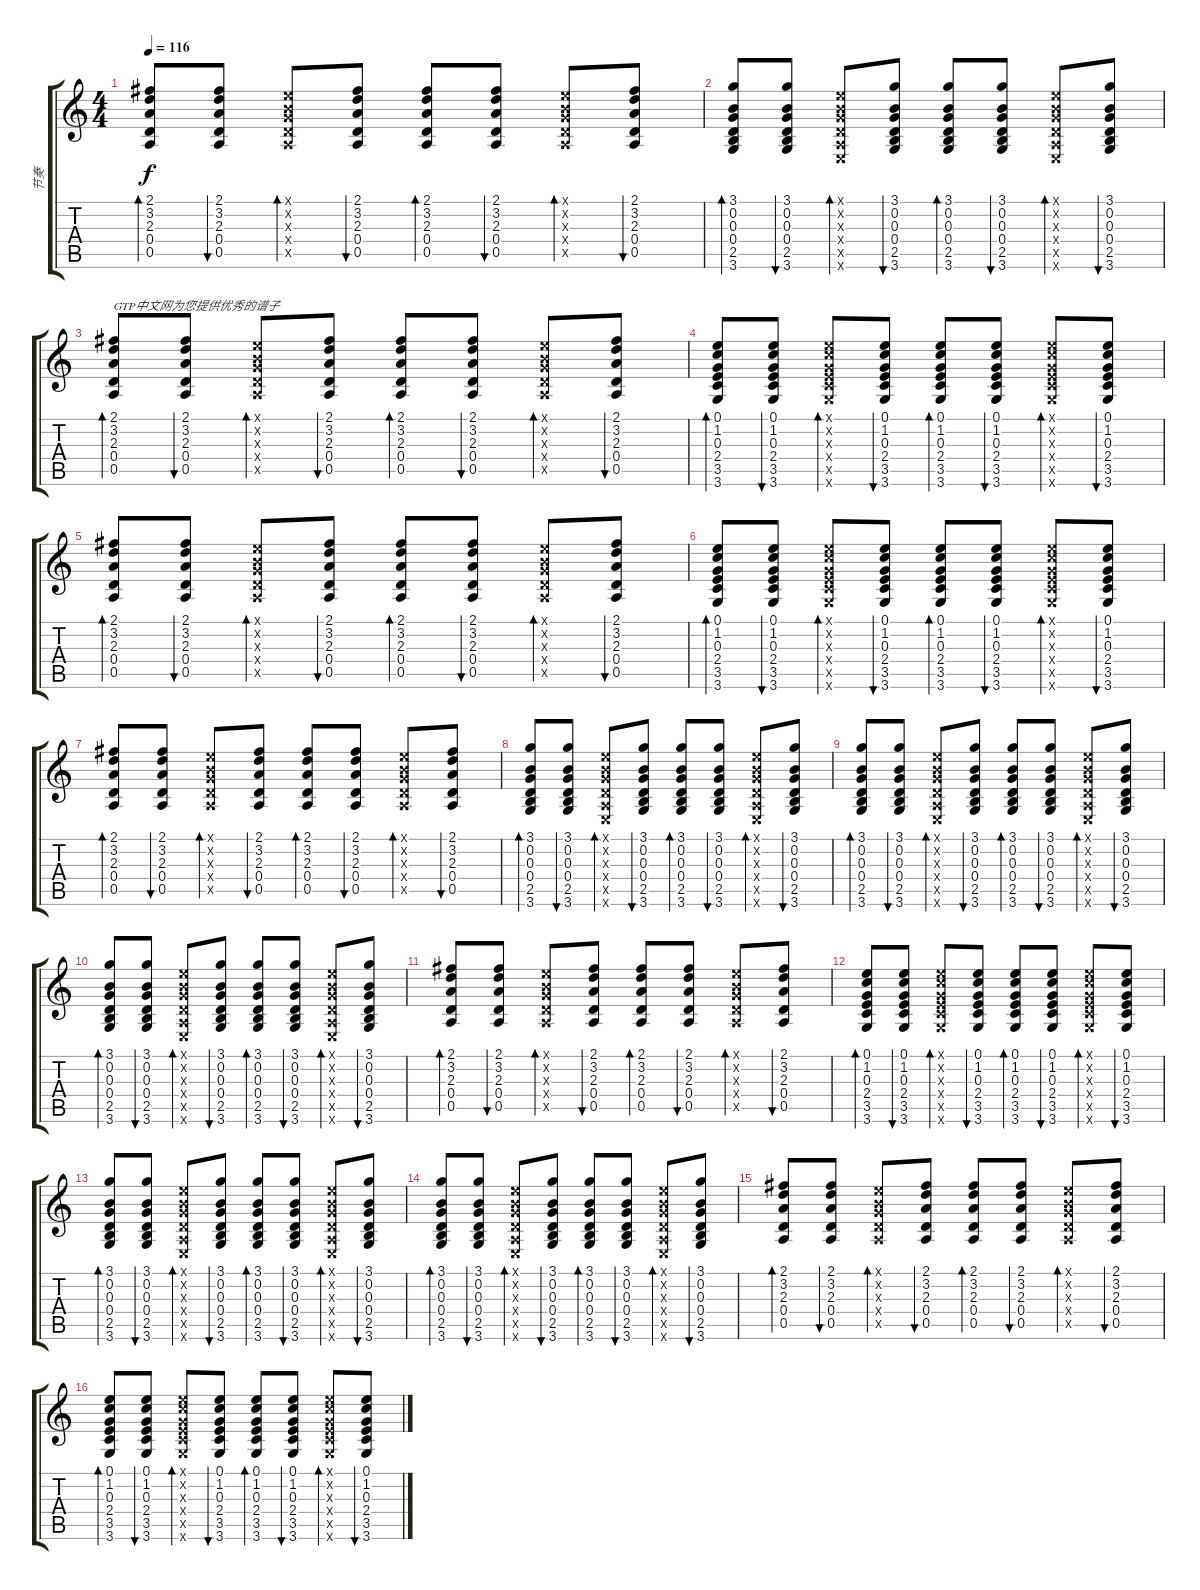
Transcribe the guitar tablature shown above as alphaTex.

\track ("节奏" "节奏") {instrument acousticguitarnylon}
\staff {score tabs}
\tuning (E4 B3 G3 D3 A2 E2) {hide}
\ts (4 4)
\tempo 116
\clef g2
\ks c
(2.1 3.2 2.3 0.4 0.5).8{bd 60 dy f} (2.1 3.2 2.3 0.4 0.5).8{bu 60} (0.1{x} 0.2{x} 0.3{x} 0.4{x} 0.5{x}).8{bd 60} (2.1 3.2 2.3 0.4 0.5).8{bu 60} (2.1 3.2 2.3 0.4 0.5).8{bd 60} (2.1 3.2 2.3 0.4 0.5).8{bu 60} (0.1{x} 0.2{x} 0.3{x} 0.4{x} 0.5{x}).8{bd 60} (2.1 3.2 2.3 0.4 0.5).8{bu 60} |
(3.1 0.2 0.3 0.4 2.5 3.6).8{bd 60} (3.1 0.2 0.3 0.4 2.5 3.6).8{bu 60} (0.1{x} 0.2{x} 0.3{x} 0.4{x} 0.5{x} 0.6{x}).8{bd 60} (3.1 0.2 0.3 0.4 2.5 3.6).8{bu 60} (3.1 0.2 0.3 0.4 2.5 3.6).8{bd 60} (3.1 0.2 0.3 0.4 2.5 3.6).8{bu 60} (0.1{x} 0.2{x} 0.3{x} 0.4{x} 0.5{x} 0.6{x}).8{bd 60} (3.1 0.2 0.3 0.4 2.5 3.6).8{bu 60} |
(2.1 3.2 2.3 0.4 0.5).8{bd 60 txt "GTP中文网为您提供优秀的谱子"} (2.1 3.2 2.3 0.4 0.5).8{bu 60} (0.1{x} 0.2{x} 0.3{x} 0.4{x} 0.5{x}).8{bd 60} (2.1 3.2 2.3 0.4 0.5).8{bu 60} (2.1 3.2 2.3 0.4 0.5).8{bd 60} (2.1 3.2 2.3 0.4 0.5).8{bu 60} (0.1{x} 0.2{x} 0.3{x} 0.4{x} 0.5{x}).8{bd 60} (2.1 3.2 2.3 0.4 0.5).8{bu 60} |
(0.1 1.2 0.3 2.4 3.5 3.6).8{bd 60} (0.1 1.2 0.3 2.4 3.5 3.6).8{bu 60} (0.1{x} 1.2{x} 0.3{x} 2.4{x} 3.5{x} 3.6{x}).8{bd 60} (0.1 1.2 0.3 2.4 3.5 3.6).8{bu 60} (0.1 1.2 0.3 2.4 3.5 3.6).8{bd 60} (0.1 1.2 0.3 2.4 3.5 3.6).8{bu 60} (0.1{x} 1.2{x} 0.3{x} 2.4{x} 3.5{x} 3.6{x}).8{bd 60} (0.1 1.2 0.3 2.4 3.5 3.6).8{bu 60} |
(2.1 3.2 2.3 0.4 0.5).8{bd 60} (2.1 3.2 2.3 0.4 0.5).8{bu 60} (0.1{x} 0.2{x} 0.3{x} 0.4{x} 0.5{x}).8{bd 60} (2.1 3.2 2.3 0.4 0.5).8{bu 60} (2.1 3.2 2.3 0.4 0.5).8{bd 60} (2.1 3.2 2.3 0.4 0.5).8{bu 60} (0.1{x} 0.2{x} 0.3{x} 0.4{x} 0.5{x}).8{bd 60} (2.1 3.2 2.3 0.4 0.5).8{bu 60} |
(0.1 1.2 0.3 2.4 3.5 3.6).8{bd 60} (0.1 1.2 0.3 2.4 3.5 3.6).8{bu 60} (0.1{x} 1.2{x} 0.3{x} 2.4{x} 3.5{x} 3.6{x}).8{bd 60} (0.1 1.2 0.3 2.4 3.5 3.6).8{bu 60} (0.1 1.2 0.3 2.4 3.5 3.6).8{bd 60} (0.1 1.2 0.3 2.4 3.5 3.6).8{bu 60} (0.1{x} 1.2{x} 0.3{x} 2.4{x} 3.5{x} 3.6{x}).8{bd 60} (0.1 1.2 0.3 2.4 3.5 3.6).8{bu 60} |
(2.1 3.2 2.3 0.4 0.5).8{bd 60} (2.1 3.2 2.3 0.4 0.5).8{bu 60} (0.1{x} 0.2{x} 0.3{x} 0.4{x} 0.5{x}).8{bd 60} (2.1 3.2 2.3 0.4 0.5).8{bu 60} (2.1 3.2 2.3 0.4 0.5).8{bd 60} (2.1 3.2 2.3 0.4 0.5).8{bu 60} (0.1{x} 0.2{x} 0.3{x} 0.4{x} 0.5{x}).8{bd 60} (2.1 3.2 2.3 0.4 0.5).8{bu 60} |
(3.1 0.2 0.3 0.4 2.5 3.6).8{bd 60} (3.1 0.2 0.3 0.4 2.5 3.6).8{bu 60} (0.1{x} 0.2{x} 0.3{x} 0.4{x} 0.5{x} 0.6{x}).8{bd 60} (3.1 0.2 0.3 0.4 2.5 3.6).8{bu 60} (3.1 0.2 0.3 0.4 2.5 3.6).8{bd 60} (3.1 0.2 0.3 0.4 2.5 3.6).8{bu 60} (0.1{x} 0.2{x} 0.3{x} 0.4{x} 0.5{x} 0.6{x}).8{bd 60} (3.1 0.2 0.3 0.4 2.5 3.6).8{bu 60} |
(3.1 0.2 0.3 0.4 2.5 3.6).8{bd 60} (3.1 0.2 0.3 0.4 2.5 3.6).8{bu 60} (0.1{x} 0.2{x} 0.3{x} 0.4{x} 0.5{x} 0.6{x}).8{bd 60} (3.1 0.2 0.3 0.4 2.5 3.6).8{bu 60} (3.1 0.2 0.3 0.4 2.5 3.6).8{bd 60} (3.1 0.2 0.3 0.4 2.5 3.6).8{bu 60} (0.1{x} 0.2{x} 0.3{x} 0.4{x} 0.5{x} 0.6{x}).8{bd 60} (3.1 0.2 0.3 0.4 2.5 3.6).8{bu 60} |
(3.1 0.2 0.3 0.4 2.5 3.6).8{bd 60} (3.1 0.2 0.3 0.4 2.5 3.6).8{bu 60} (0.1{x} 0.2{x} 0.3{x} 0.4{x} 0.5{x} 0.6{x}).8{bd 60} (3.1 0.2 0.3 0.4 2.5 3.6).8{bu 60} (3.1 0.2 0.3 0.4 2.5 3.6).8{bd 60} (3.1 0.2 0.3 0.4 2.5 3.6).8{bu 60} (0.1{x} 0.2{x} 0.3{x} 0.4{x} 0.5{x} 0.6{x}).8{bd 60} (3.1 0.2 0.3 0.4 2.5 3.6).8{bu 60} |
(2.1 3.2 2.3 0.4 0.5).8{bd 60} (2.1 3.2 2.3 0.4 0.5).8{bu 60} (0.1{x} 0.2{x} 0.3{x} 0.4{x} 0.5{x}).8{bd 60} (2.1 3.2 2.3 0.4 0.5).8{bu 60} (2.1 3.2 2.3 0.4 0.5).8{bd 60} (2.1 3.2 2.3 0.4 0.5).8{bu 60} (0.1{x} 0.2{x} 0.3{x} 0.4{x} 0.5{x}).8{bd 60} (2.1 3.2 2.3 0.4 0.5).8{bu 60} |
(0.1 1.2 0.3 2.4 3.5 3.6).8{bd 60} (0.1 1.2 0.3 2.4 3.5 3.6).8{bu 60} (0.1{x} 1.2{x} 0.3{x} 2.4{x} 3.5{x} 3.6{x}).8{bd 60} (0.1 1.2 0.3 2.4 3.5 3.6).8{bu 60} (0.1 1.2 0.3 2.4 3.5 3.6).8{bd 60} (0.1 1.2 0.3 2.4 3.5 3.6).8{bu 60} (0.1{x} 1.2{x} 0.3{x} 2.4{x} 3.5{x} 3.6{x}).8{bd 60} (0.1 1.2 0.3 2.4 3.5 3.6).8{bu 60} |
(3.1 0.2 0.3 0.4 2.5 3.6).8{bd 60} (3.1 0.2 0.3 0.4 2.5 3.6).8{bu 60} (0.1{x} 0.2{x} 0.3{x} 0.4{x} 0.5{x} 0.6{x}).8{bd 60} (3.1 0.2 0.3 0.4 2.5 3.6).8{bu 60} (3.1 0.2 0.3 0.4 2.5 3.6).8{bd 60} (3.1 0.2 0.3 0.4 2.5 3.6).8{bu 60} (0.1{x} 0.2{x} 0.3{x} 0.4{x} 0.5{x} 0.6{x}).8{bd 60} (3.1 0.2 0.3 0.4 2.5 3.6).8{bu 60} |
(3.1 0.2 0.3 0.4 2.5 3.6).8{bd 60} (3.1 0.2 0.3 0.4 2.5 3.6).8{bu 60} (0.1{x} 0.2{x} 0.3{x} 0.4{x} 0.5{x} 0.6{x}).8{bd 60} (3.1 0.2 0.3 0.4 2.5 3.6).8{bu 60} (3.1 0.2 0.3 0.4 2.5 3.6).8{bd 60} (3.1 0.2 0.3 0.4 2.5 3.6).8{bu 60} (0.1{x} 0.2{x} 0.3{x} 0.4{x} 0.5{x} 0.6{x}).8{bd 60} (3.1 0.2 0.3 0.4 2.5 3.6).8{bu 60} |
(2.1 3.2 2.3 0.4 0.5).8{bd 60} (2.1 3.2 2.3 0.4 0.5).8{bu 60} (0.1{x} 0.2{x} 0.3{x} 0.4{x} 0.5{x}).8{bd 60} (2.1 3.2 2.3 0.4 0.5).8{bu 60} (2.1 3.2 2.3 0.4 0.5).8{bd 60} (2.1 3.2 2.3 0.4 0.5).8{bu 60} (0.1{x} 0.2{x} 0.3{x} 0.4{x} 0.5{x}).8{bd 60} (2.1 3.2 2.3 0.4 0.5).8{bu 60} |
(0.1 1.2 0.3 2.4 3.5 3.6).8{bd 60} (0.1 1.2 0.3 2.4 3.5 3.6).8{bu 60} (0.1{x} 1.2{x} 0.3{x} 2.4{x} 3.5{x} 3.6{x}).8{bd 60} (0.1 1.2 0.3 2.4 3.5 3.6).8{bu 60} (0.1 1.2 0.3 2.4 3.5 3.6).8{bd 60} (0.1 1.2 0.3 2.4 3.5 3.6).8{bu 60} (0.1{x} 1.2{x} 0.3{x} 2.4{x} 3.5{x} 3.6{x}).8{bd 60} (0.1 1.2 0.3 2.4 3.5 3.6).8{bu 60}
